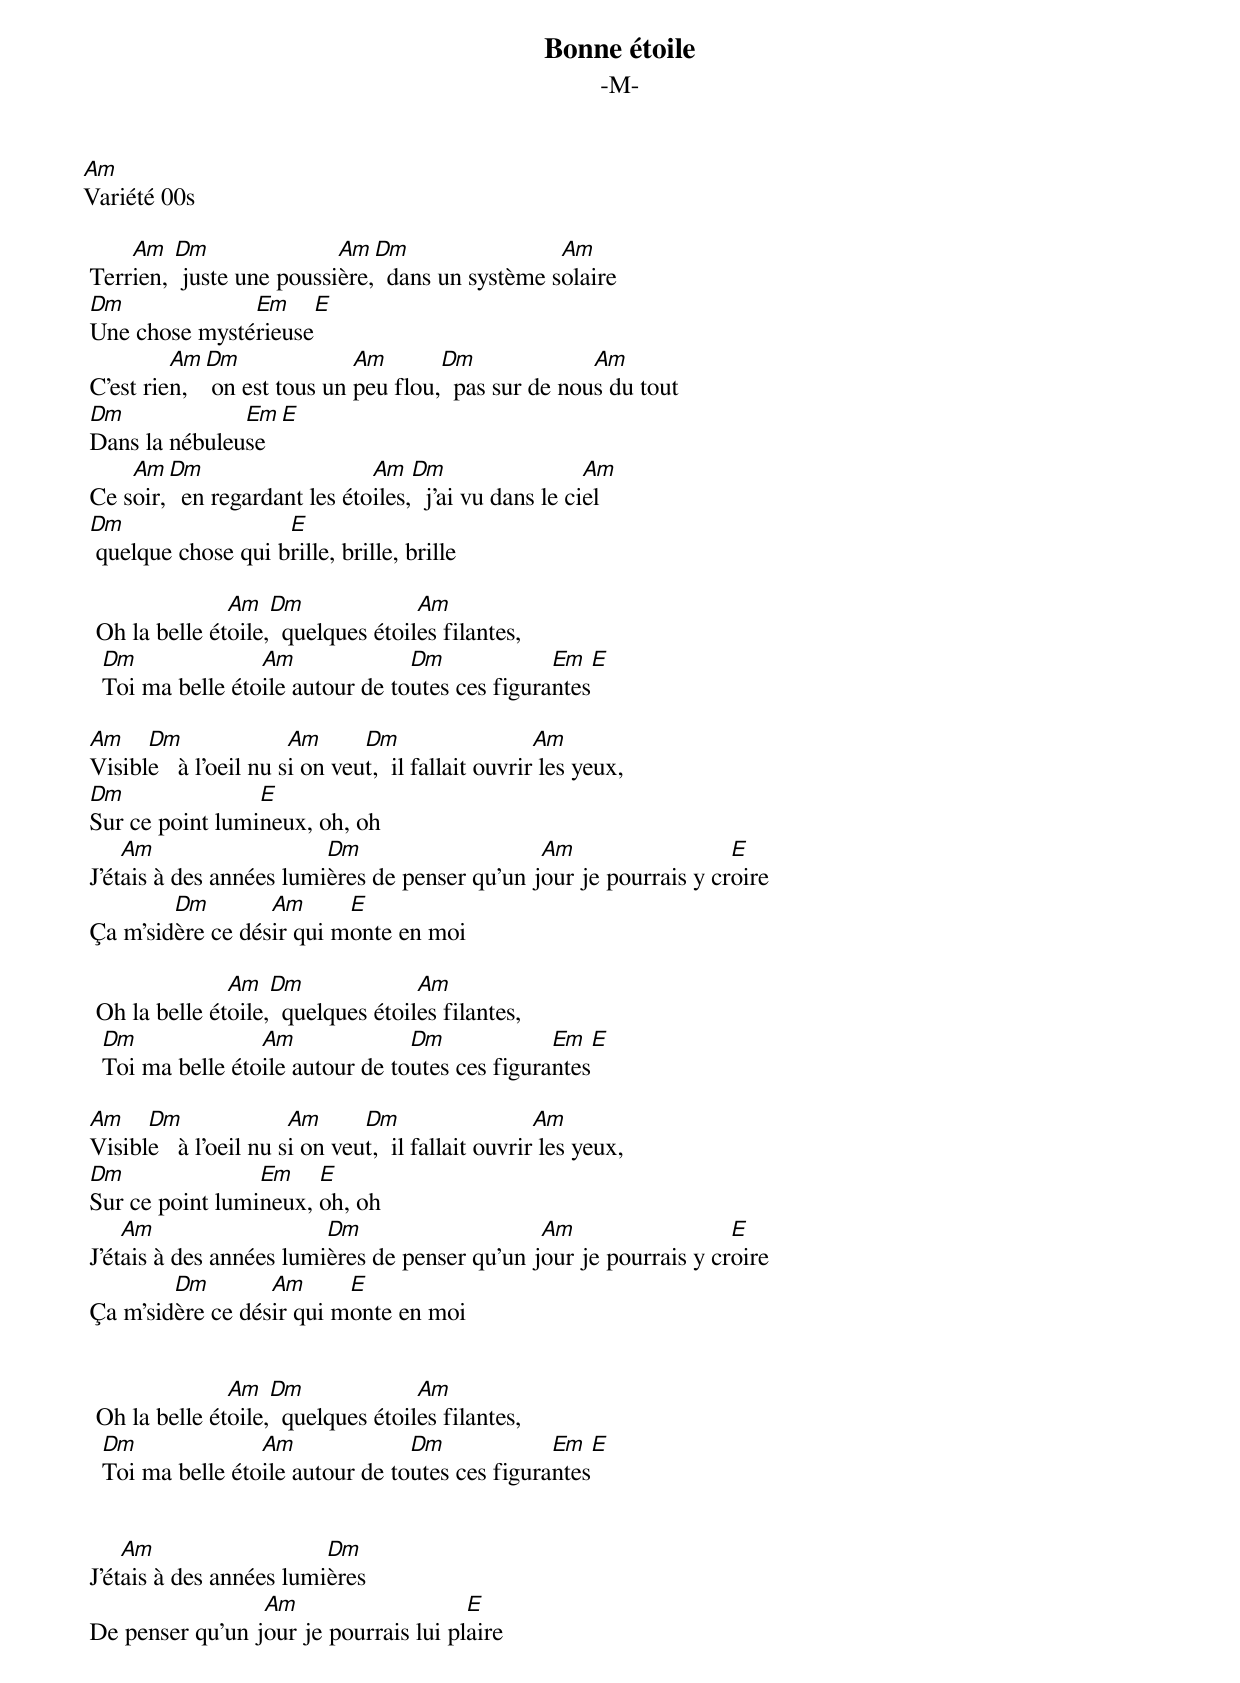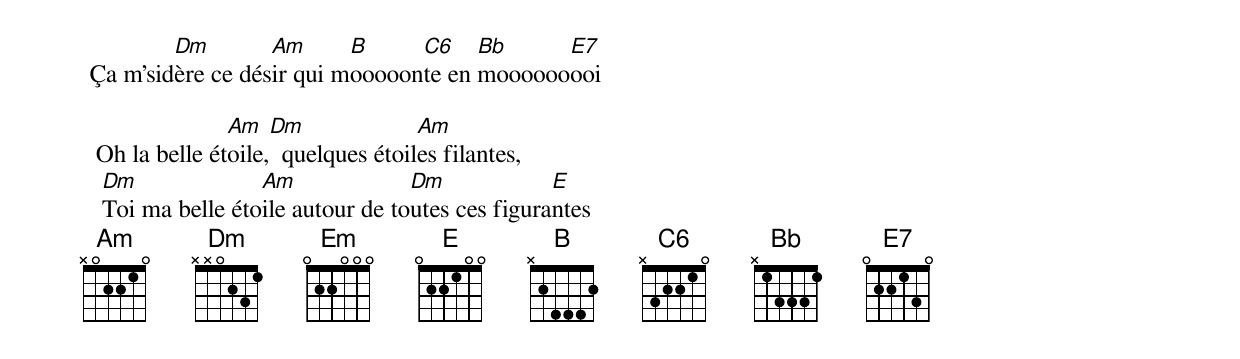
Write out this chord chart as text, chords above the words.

Bonne étoile
-M-
Am
Variété 00s

     Am   Dm               Am  Dm                 Am
 Terrien,  juste une poussière,  dans un système solaire
 Dm             Em       E
 Une chose mystérieuse
          Am  Dm              Am       Dm              Am
 C'est rien,   on est tous un peu flou,  pas sur de nous du tout
 Dm             Em       E
 Dans la nébuleuse
     Am  Dm                    Am   Dm                  Am
 Ce soir,  en regardant les étoiles,  j'ai vu dans le ciel
 Dm                  E
  quelque chose qui brille, brille, brille

                Am   Dm              Am
  Oh la belle étoile,  quelques étoiles filantes,
   Dm              Am              Dm             Em    E
   Toi ma belle étoile autour de toutes ces figurantes

 Am    Dm               Am      Dm                   Am
 Visible   à l'oeil nu si on veut,  il fallait ouvrir les yeux,
 Dm               E
 Sur ce point lumineux, oh, oh
     Am                   Dm                    Am                  E
 J'étais à des années lumières de penser qu'un jour je pourrais y croire
         Dm        Am      E
 Ça m'sidère ce désir qui monte en moi

                Am   Dm              Am
  Oh la belle étoile,  quelques étoiles filantes,
   Dm              Am              Dm             Em    E
   Toi ma belle étoile autour de toutes ces figurantes

 Am    Dm               Am      Dm                   Am
 Visible   à l'oeil nu si on veut,  il fallait ouvrir les yeux,
 Dm               Em    E
 Sur ce point lumineux, oh, oh
     Am                   Dm                    Am                  E
 J'étais à des années lumières de penser qu'un jour je pourrais y croire
         Dm        Am      E
 Ça m'sidère ce désir qui monte en moi


                Am   Dm              Am
  Oh la belle étoile,  quelques étoiles filantes,
   Dm              Am              Dm             Em    E
   Toi ma belle étoile autour de toutes ces figurantes


     Am                   Dm
 J'étais à des années lumières
                  Am                    E
 De penser qu'un jour je pourrais lui plaire
         Dm        Am      B     C6    Bb     E7
 Ça m'sidère ce désir qui mooooonte en mooooooooi

                Am   Dm              Am
  Oh la belle étoile,  quelques étoiles filantes,
   Dm              Am              Dm             E
   Toi ma belle étoile autour de toutes ces figurantes
